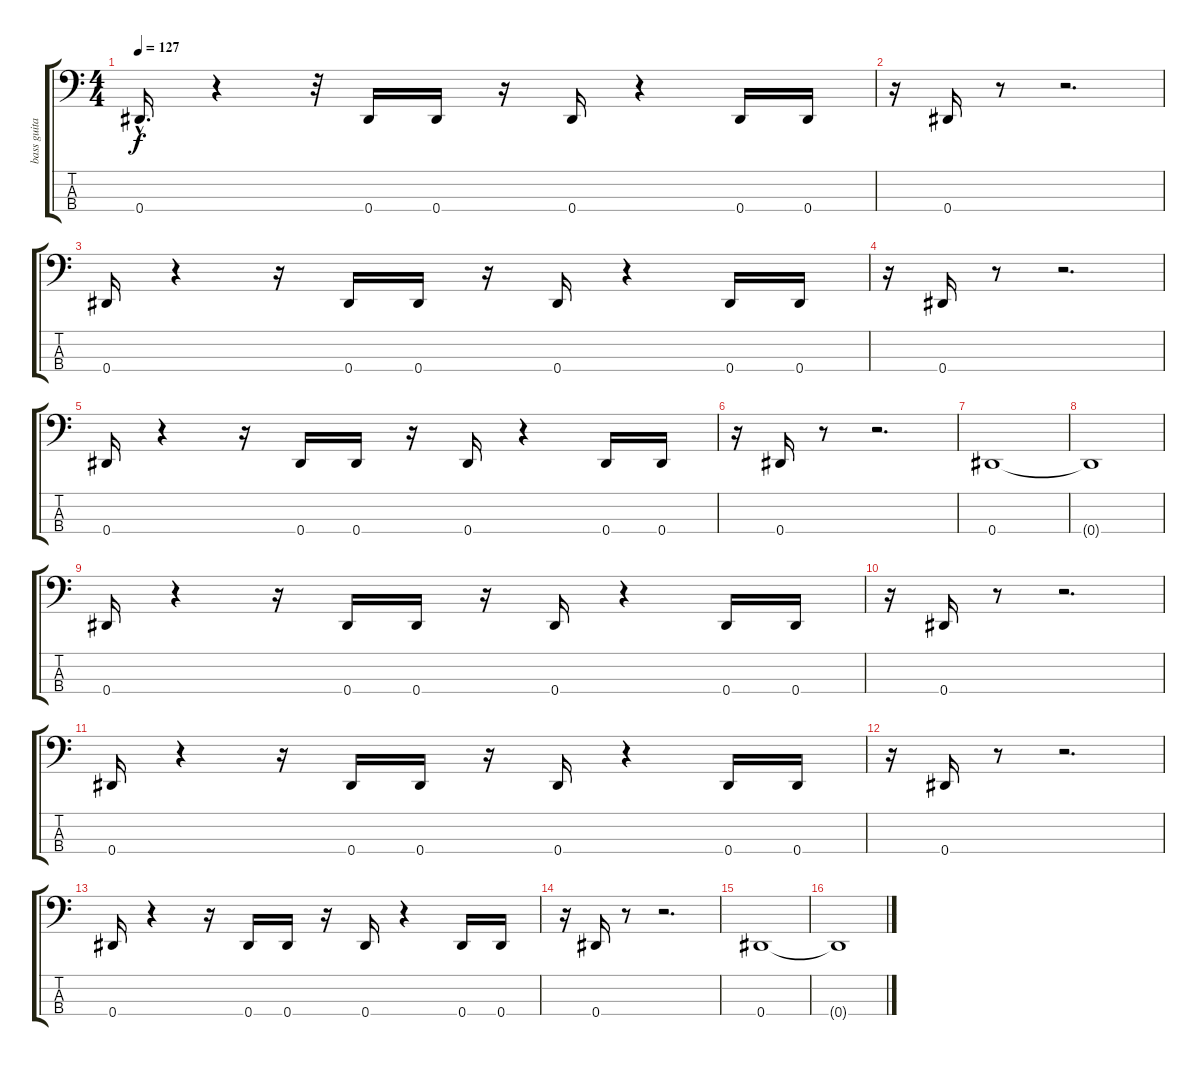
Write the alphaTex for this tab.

\track ("bass guitar" "bass guita") {instrument electricbasspick}
\staff {score tabs}
\tuning (Gb2 Db2 Ab1 Eb1) {hide}
\ts (4 4)
\tempo 127
\clef f4
\ks c
0.4{hac}.16{d dy f instrument electricbasspick} r.4 r.32 0.4.16 0.4.16 r.16 0.4.16 r.4 0.4.16 0.4.16 |
r.16 0.4.16 r.8 r.2{d} |
0.4.16 r.4 r.16 0.4.16 0.4.16 r.16 0.4.16 r.4 0.4.16 0.4.16 |
r.16 0.4.16 r.8 r.2{d} |
0.4.16 r.4 r.16 0.4.16 0.4.16 r.16 0.4.16 r.4 0.4.16 0.4.16 |
r.16 0.4.16 r.8 r.2{d} |
0.4.1 |
0.4{t}.1 |
0.4.16 r.4 r.16 0.4.16 0.4.16 r.16 0.4.16 r.4 0.4.16 0.4.16 |
r.16 0.4.16 r.8 r.2{d} |
0.4.16 r.4 r.16 0.4.16 0.4.16 r.16 0.4.16 r.4 0.4.16 0.4.16 |
r.16 0.4.16 r.8 r.2{d} |
0.4.16 r.4 r.16 0.4.16 0.4.16 r.16 0.4.16 r.4 0.4.16 0.4.16 |
r.16 0.4.16 r.8 r.2{d} |
0.4.1 |
0.4{t}.1
